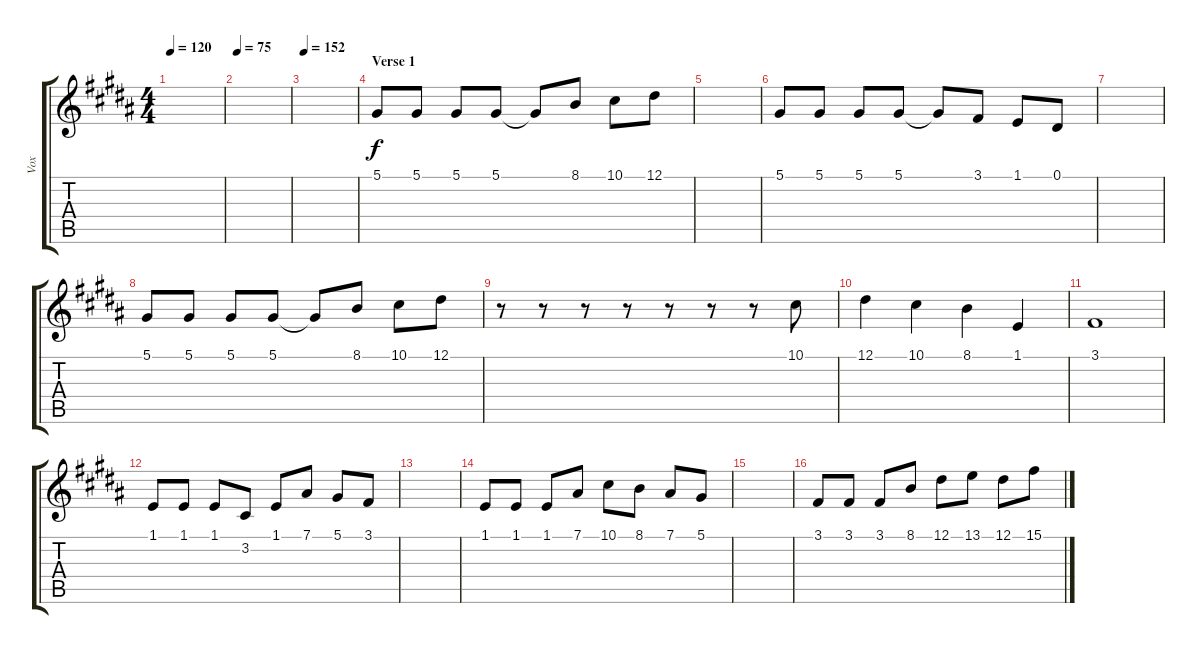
\track ("Vox" "Vox") {instrument trumpet}
\staff {score tabs}
\tuning (Eb4 Bb3 Gb3 Db3 Ab2 Eb2) {hide}
\ts (4 4)
\tempo 120
\clef g2
\ks b
|
\tempo 75
|
\tempo 152
|
\section ("" "Verse 1")
5.1.8 5.1.8 5.1.8 5.1.8 5.1{t}.8 8.1.8 10.1.8 12.1.8 |
|
5.1.8 5.1.8 5.1.8 5.1.8 5.1{t}.8 3.1.8 1.1.8 0.1.8 |
|
5.1.8 5.1.8 5.1.8 5.1.8 5.1{t}.8 8.1.8 10.1.8 12.1.8 |
r.8 r.8 r.8 r.8 r.8 r.8 r.8 10.1.8 |
12.1.4 10.1.4 8.1.4 1.1.4 |
3.1.1 |
1.1.8 1.1.8 1.1.8 3.2.8 1.1.8 7.1.8 5.1.8 3.1.8 |
|
1.1.8 1.1.8 1.1.8 7.1.8 10.1.8 8.1.8 7.1.8 5.1.8 |
|
3.1.8 3.1.8 3.1.8 8.1.8 12.1.8 13.1.8 12.1.8 15.1.8
